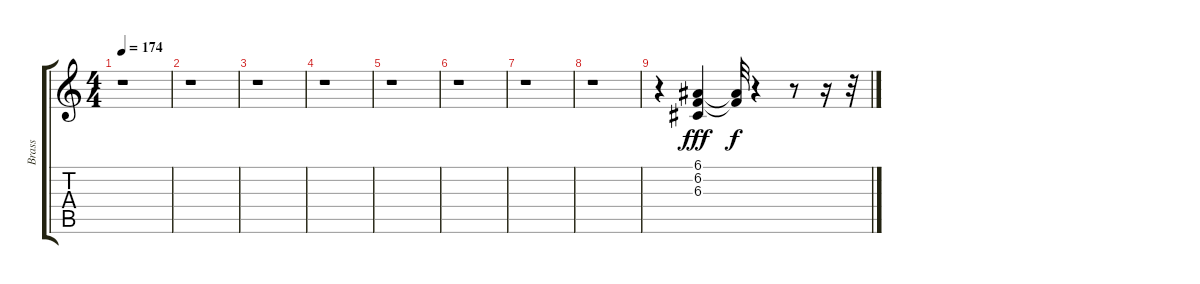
\track ("Brass" "Brass") {instrument synthbrass1}
\staff {score tabs}
\tuning (E4 B3 G3 D3 A2 E2) {hide}
\ts (4 4)
\tempo 174
\clef g2
\ks c
r.1{dy f} |
r.1 |
r.1 |
r.1 |
r.1 |
r.1 |
r.1 |
r.1 |
r.4 (6.1 6.2 6.3).4{dy fff} (6.1{t} 6.2{t}).32{dy f} r.4 r.8 r.16 r.32
